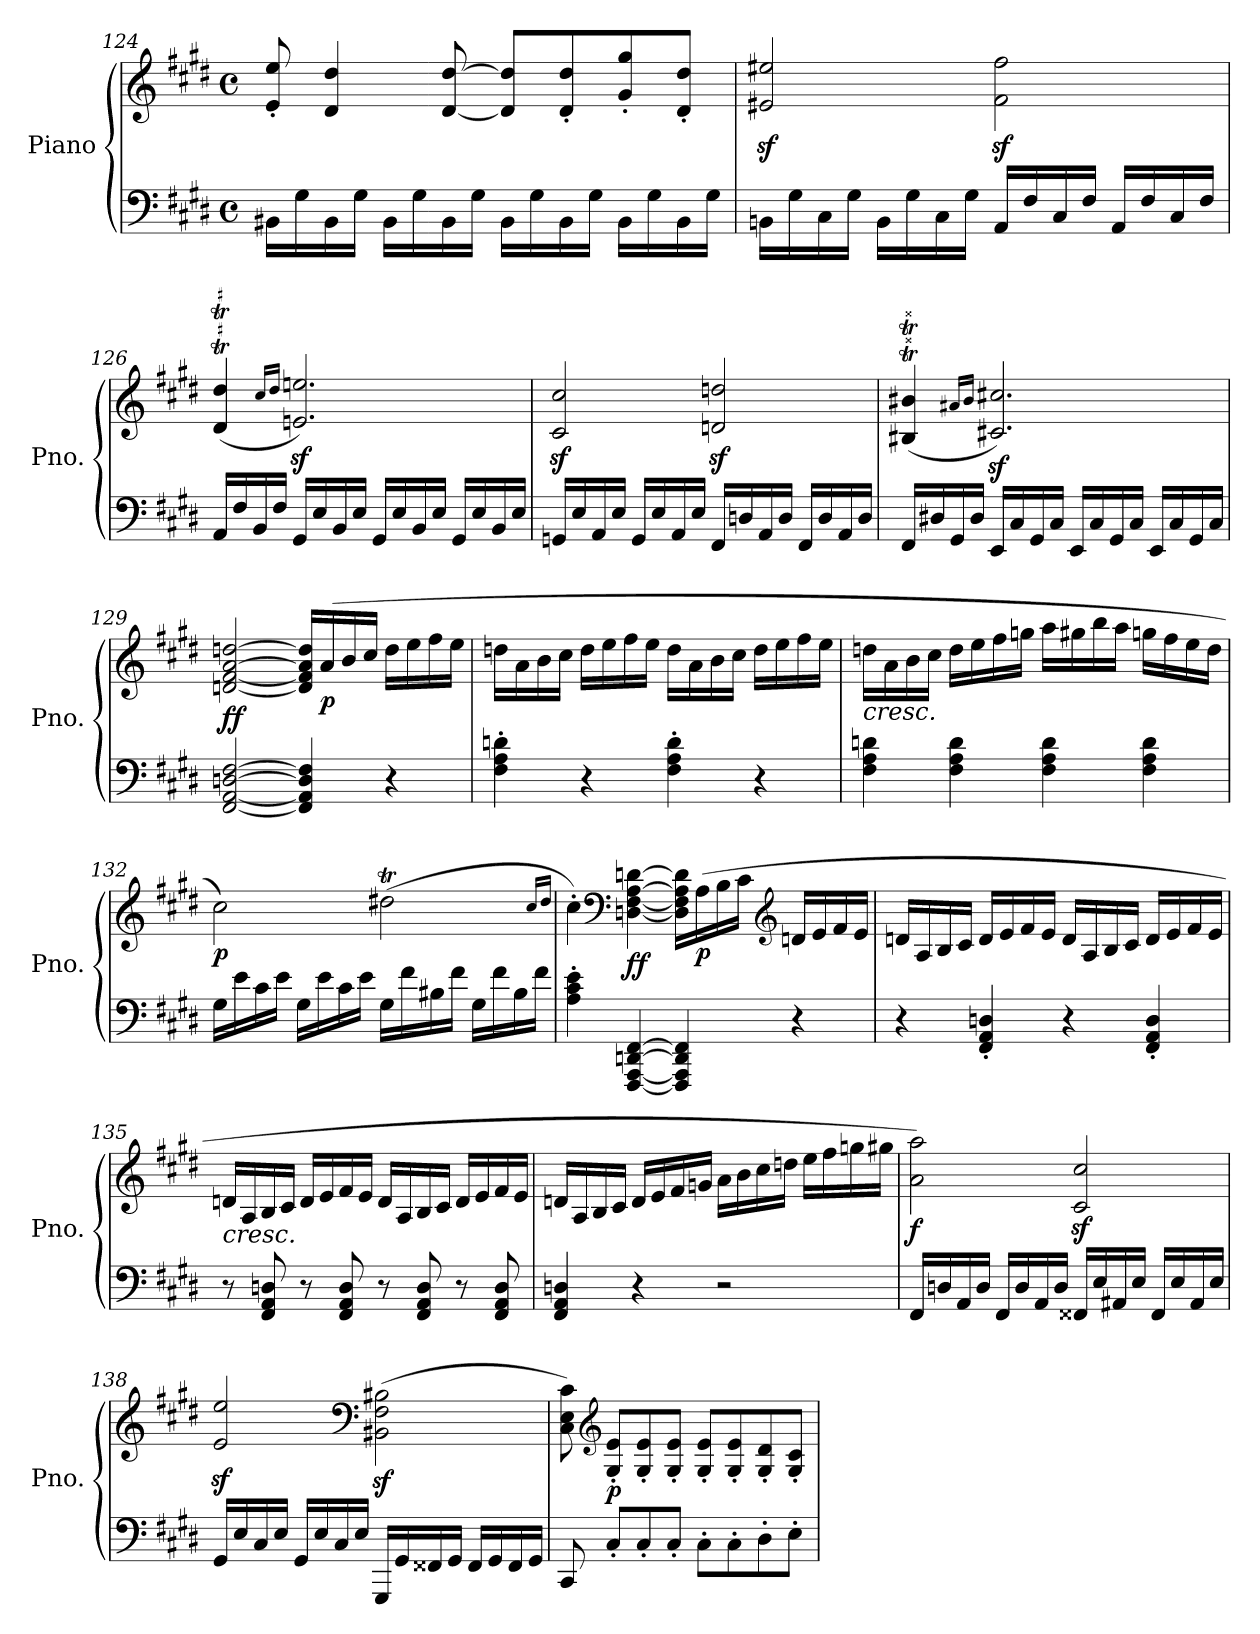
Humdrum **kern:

**kern	**kern	**dynam
*part1	*part1	*part1
*staff2	*staff1	*staff1/2
*I"Piano	*	*
*I'Pno.	*	*
*clefF4	*clefG2	*
*k[f#c#g#d#]	*k[f#c#g#d#]	*
*M4/4	*M4/4	*
*met(c)	*met(c)	*
=124	=124	=124
16BB#X\LL	8e/' 8ee/'	.
16G#\	.	.
16BB#\	4d#/ 4dd#/	.
16G#\JJ	.	.
16BB#\LL	.	.
16G#\	.	.
16BB#\	[8d#/ [8dd#/	.
16G#\JJ	.	.
16BB#\LL	8d#/] 8dd#/]L	.
16G#\	.	.
16BB#\	8d#/' 8dd#/'	.
16G#\JJ	.	.
16BB#\LL	8g#/' 8gg#/'	.
16G#\	.	.
16BB#\	8d#/' 8dd#/'J	.
16G#\JJ	.	.
=125	=125	=125
16BBn\LL	2e#X/z< 2ee#X/z<	.
16G#\	.	.
16C#\	.	.
16G#\JJ	.	.
16BB\LL	.	.
16G#\	.	.
16C#\	.	.
16G#\JJ	.	.
16AA/LL	2f#\z< 2ff#\z<	.
16F#/	.	.
16C#/	.	.
16F#/JJ	.	.
16AA/LL	.	.
16F#/	.	.
16C#/	.	.
16F#/JJ	.	.
=126	=126	=126
16AA/LL	(<4d#/T 4dd#/T	.
16F#/	.	.
16BB/	.	.
16F#/JJ	.	.
.	16qcc#/LL	.
.	16qdd#/JJ	.
16GG#/LL	2.en/z< 2.een/z<)	.
16E/	.	.
16BB/	.	.
16E/JJ	.	.
16GG#/LL	.	.
16E/	.	.
16BB/	.	.
16E/JJ	.	.
16GG#/LL	.	.
16E/	.	.
16BB/	.	.
16E/JJ	.	.
!!LO:LB:g=z
=127	=127	=127
16GGn/LL	2c#/z< 2cc#/z<	.
16E/	.	.
16AA/	.	.
16E/JJ	.	.
16GG/LL	.	.
16E/	.	.
16AA/	.	.
16E/JJ	.	.
16FF#/LL	2dn/z< 2ddn/z<	.
16Dn/	.	.
16AA/	.	.
16D/JJ	.	.
16FF#/LL	.	.
16D/	.	.
16AA/	.	.
16D/JJ	.	.
=128	=128	=128
16FF#/LL	(<4B#X/T 4b#X/T	.
16D#X/	.	.
16GG#/	.	.
16D#/JJ	.	.
.	16qa#X/LL	.
.	16qb#/JJ	.
16EE/LL	2.c#/z< 2.cc#/z<)	.
16C#/	.	.
16GG#/	.	.
16C#/JJ	.	.
16EE/LL	.	.
16C#/	.	.
16GG#/	.	.
16C#/JJ	.	.
16EE/LL	.	.
16C#/	.	.
16GG#/	.	.
16C#/JJ	.	.
=129	=129	=129
!	!	!LO:DY:b
[2FF#/ [2AA/ [2Dn/ [2F#/	[2dn/ [2f#/ [2a/ [2ddn/	ff
4FF#/] 4AA/] 4D/] 4F#/]	16d/] 16f#/] 16a/] 16dd/]LL	.
!	!	!LO:DY:b
.	(>16a/	p
.	16b/	.
.	16cc#/JJ	.
4r	16dd\LL	.
.	16ee\	.
.	16ff#\	.
.	16ee\JJ	.
!!LO:LB:g=z
=130	=130	=130
4F#\' 4A\' 4dn\'	16ddn\LL	.
.	16a\	.
.	16b\	.
.	16cc#\JJ	.
4r	16dd\LL	.
.	16ee\	.
.	16ff#\	.
.	16ee\JJ	.
4F#\' 4A\' 4d\'	16dd\LL	.
.	16a\	.
.	16b\	.
.	16cc#\JJ	.
4r	16dd\LL	.
.	16ee\	.
.	16ff#\	.
.	16ee\JJ	.
=131	=131	=131
!	!LO:TX:b:i:t=cresc.	!
4F#\ 4A\ 4dn\	16ddn\LL	.
.	16a\	.
.	16b\	.
.	16cc#\JJ	.
4F#\ 4A\ 4d\	16dd\LL	.
.	16ee\	.
.	16ff#\	.
.	16ggn\JJ	.
4F#\ 4A\ 4d\	16aa\LL	.
.	16gg#X\	.
.	16bb\	.
.	16aa\JJ	.
4F#\ 4A\ 4d\	16ggn\LL	.
.	16ff#\	.
.	16ee\	.
.	16dd\JJ	.
=132	=132	=132
!	!	!LO:DY:b
16G#\LL	2cc#\)	p
16e\	.	.
16c#\	.	.
16e\JJ	.	.
16G#\LL	.	.
16e\	.	.
16c#\	.	.
16e\JJ	.	.
16G#\LL	(>2dd#Xt\	.
16f#\	.	.
16B#X\	.	.
16f#\JJ	.	.
16G#\LL	.	.
16f#\	.	.
16B#\	.	.
16f#\JJ	.	.
.	16qcc#/LL	.
.	16qdd#/JJ	.
!!LO:LB:g=z
=133	=133	=133
4A\' 4c#\' 4e\'	4cc#'\)	.
*	*clefF4	*
!	!	!LO:DY:b
[4FFF#/ [4AAA/ [4DDn/ [4FF#/	[4Dn\ [4F#\ [4A\ [4dn\	ff
4FFF#/] 4AAA/] 4DD/] 4FF#/]	16D\] 16F#\] 16A\] 16d\]LL	.
!	!	!LO:DY:b
.	(>16A\	p
.	16B\	.
.	16c#\JJ	.
*	*clefG2	*
4r	16dn/LL	.
.	16e/	.
.	16f#/	.
.	16e/JJ	.
=134	=134	=134
4r	16dn/LL	.
.	16A/	.
.	16B/	.
.	16c#/JJ	.
4FF#/' 4AA/' 4Dn/'	16d/LL	.
.	16e/	.
.	16f#/	.
.	16e/JJ	.
4r	16d/LL	.
.	16A/	.
.	16B/	.
.	16c#/JJ	.
4FF#/' 4AA/' 4D/'	16d/LL	.
.	16e/	.
.	16f#/	.
.	16e/JJ	.
=135	=135	=135
!	!LO:TX:b:i:t=cresc.	!
8r	16dn/LL	.
.	16A/	.
8FF#/ 8AA/ 8Dn/	16B/	.
.	16c#/JJ	.
8r	16d/LL	.
.	16e/	.
8FF#/ 8AA/ 8D/	16f#/	.
.	16e/JJ	.
8r	16d/LL	.
.	16A/	.
8FF#/ 8AA/ 8D/	16B/	.
.	16c#/JJ	.
8r	16d/LL	.
.	16e/	.
8FF#/ 8AA/ 8D/	16f#/	.
.	16e/JJ	.
!!LO:LB:g=z
=136	=136	=136
4FF#/ 4AA/ 4Dn/	16dn/LL	.
.	16A/	.
.	16B/	.
.	16c#/JJ	.
4r	16d/LL	.
.	16e/	.
.	16f#/	.
.	16gn/JJ	.
2r	16a\LL	.
.	16b\	.
.	16cc#\	.
.	16ddn\JJ	.
.	16ee\LL	.
.	16ff#\	.
.	16ggn\	.
.	16gg#X\JJ	.
=137	=137	=137
!	!	!LO:DY:b
16FF#/LL	2a\ 2aa\)	f
16Dn/	.	.
16AA/	.	.
16D/JJ	.	.
16FF#/LL	.	.
16D/	.	.
16AA/	.	.
16D/JJ	.	.
16FF##X/LL	2c#/z< 2cc#/z<	.
16E/	.	.
16AA#X/	.	.
16E/JJ	.	.
16FF##/LL	.	.
16E/	.	.
16AA#/	.	.
16E/JJ	.	.
=138	=138	=138
16GG#/LL	2e/z< 2ee/z<	.
16E/	.	.
16C#/	.	.
16E/JJ	.	.
16GG#/LL	.	.
16E/	.	.
16C#/	.	.
16E/JJ	.	.
*	*clefF4	*
16GGG#/LL	(>2BB#X\z< 2F#\z< 2B#X\z<	.
16GG#/	.	.
16FF##X/	.	.
16GG#/JJ	.	.
16FF##/LL	.	.
16GG#/	.	.
16FF##/	.	.
16GG#/JJ	.	.
!!LO:LB:g=z
=139	=139	=139
8CC#/	8C#\ 8E\ 8c#\)	.
*	*clefG2	*
!	!	!LO:DY:b
8C#'/L	8G#/' 8e/'L	p
8C#'/	8G#/' 8e/'	.
8C#'/J	8G#/' 8e/'J	.
8C#'\L	8G#/' 8e/'L	.
8C#'\	8G#/' 8e/'	.
8D#'\	8G#/' 8d#/'	.
8E'\J	8G#/' 8c#/'J	.
=	=	=
*-	*-	*-
